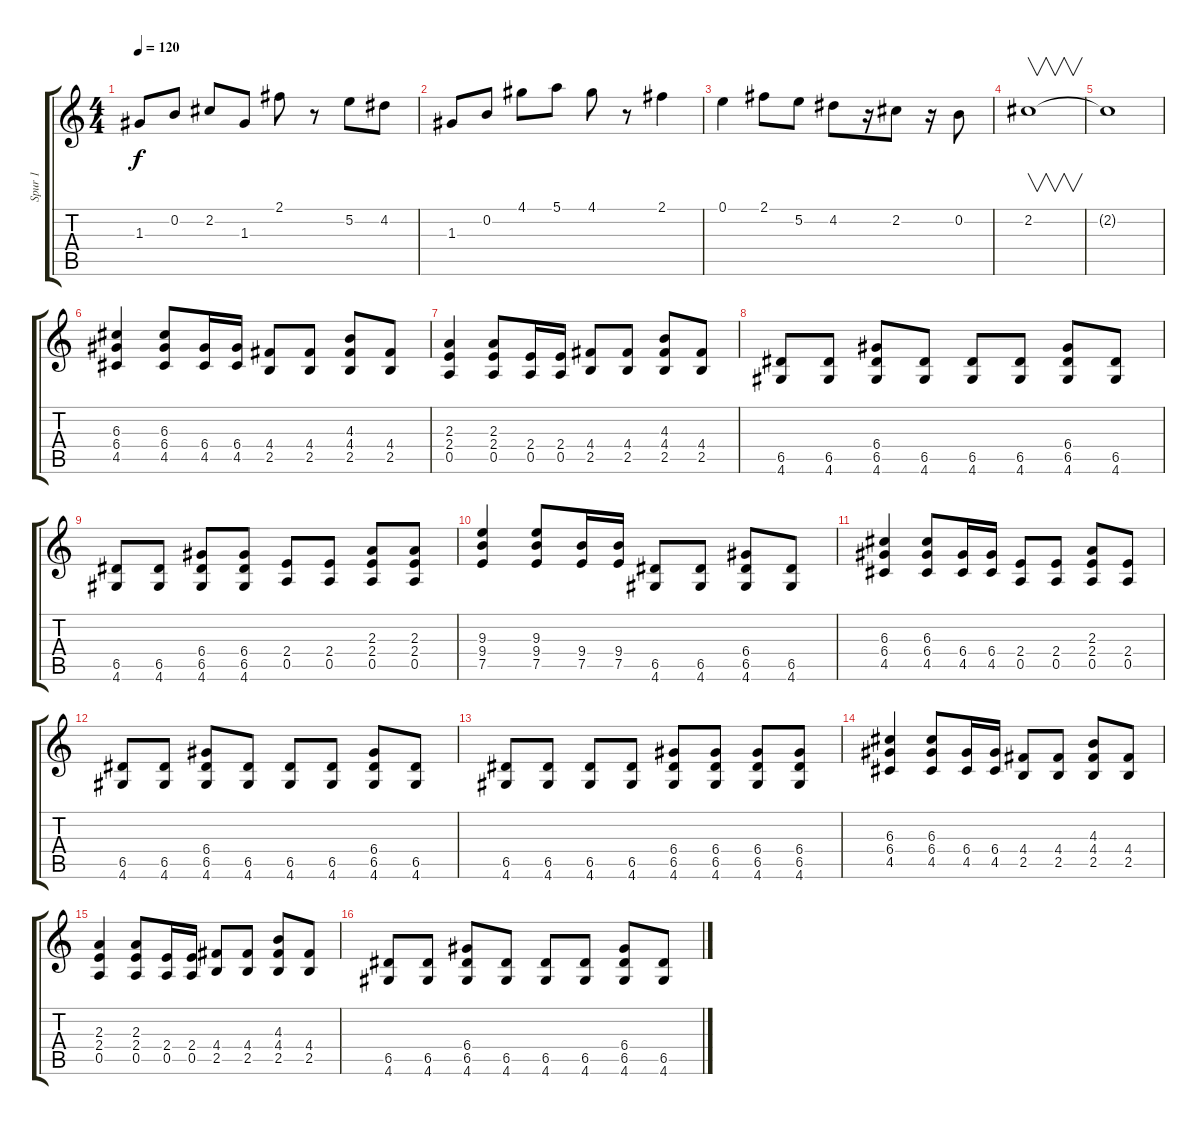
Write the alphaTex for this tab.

\track ("Spur 1" "Spur 1") {instrument overdrivenguitar}
\staff {score tabs}
\tuning (E4 B3 G3 D3 A2 E2) {hide}
\ts (4 4)
\tempo 120
\clef g2
\ks c
1.3.8{dy f instrument overdrivenguitar} 0.2.8 2.2.8 1.3.8 2.1.8 r.8 5.2.8 4.2.8 |
1.3.8 0.2.8 4.1.8 5.1.8 4.1.8 r.8 2.1.4 |
0.1.4 2.1.8 5.2.8 4.2.8 r.16 2.2.8 r.16 0.2.8 |
2.2.1{v} |
2.2{t}.1 |
(6.3 6.4 4.5).4 (6.3 6.4 4.5).8 (6.4 4.5).16 (6.4 4.5).16 (4.4 2.5).8 (4.4 2.5).8 (4.3 4.4 2.5).8 (4.4 2.5).8 |
(2.3 2.4 0.5).4 (2.3 2.4 0.5).8 (2.4 0.5).16 (2.4 0.5).16 (4.4 2.5).8 (4.4 2.5).8 (4.3 4.4 2.5).8 (4.4 2.5).8 |
(6.5 4.6).8 (6.5 4.6).8 (6.4 6.5 4.6).8 (6.5 4.6).8 (6.5 4.6).8 (6.5 4.6).8 (6.4 6.5 4.6).8 (6.5 4.6).8 |
(6.5 4.6).8 (6.5 4.6).8 (6.4 6.5 4.6).8 (6.4 6.5 4.6).8 (2.4 0.5).8 (2.4 0.5).8 (2.3 2.4 0.5).8 (2.3 2.4 0.5).8 |
(9.3 9.4 7.5).4 (9.3 9.4 7.5).8 (9.4 7.5).16 (9.4 7.5).16 (6.5 4.6).8 (6.5 4.6).8 (6.4 6.5 4.6).8 (6.5 4.6).8 |
(6.3 6.4 4.5).4 (6.3 6.4 4.5).8 (6.4 4.5).16 (6.4 4.5).16 (2.4 0.5).8 (2.4 0.5).8 (2.3 2.4 0.5).8 (2.4 0.5).8 |
(6.5 4.6).8 (6.5 4.6).8 (6.4 6.5 4.6).8 (6.5 4.6).8 (6.5 4.6).8 (6.5 4.6).8 (6.4 6.5 4.6).8 (6.5 4.6).8 |
(6.5 4.6).8 (6.5 4.6).8 (6.5 4.6).8 (6.5 4.6).8 (6.4 6.5 4.6).8 (6.4 6.5 4.6).8 (6.4 6.5 4.6).8 (6.4 6.5 4.6).8 |
(6.3 6.4 4.5).4 (6.3 6.4 4.5).8 (6.4 4.5).16 (6.4 4.5).16 (4.4 2.5).8 (4.4 2.5).8 (4.3 4.4 2.5).8 (4.4 2.5).8 |
(2.3 2.4 0.5).4 (2.3 2.4 0.5).8 (2.4 0.5).16 (2.4 0.5).16 (4.4 2.5).8 (4.4 2.5).8 (4.3 4.4 2.5).8 (4.4 2.5).8 |
(6.5 4.6).8 (6.5 4.6).8 (6.4 6.5 4.6).8 (6.5 4.6).8 (6.5 4.6).8 (6.5 4.6).8 (6.4 6.5 4.6).8 (6.5 4.6).8
